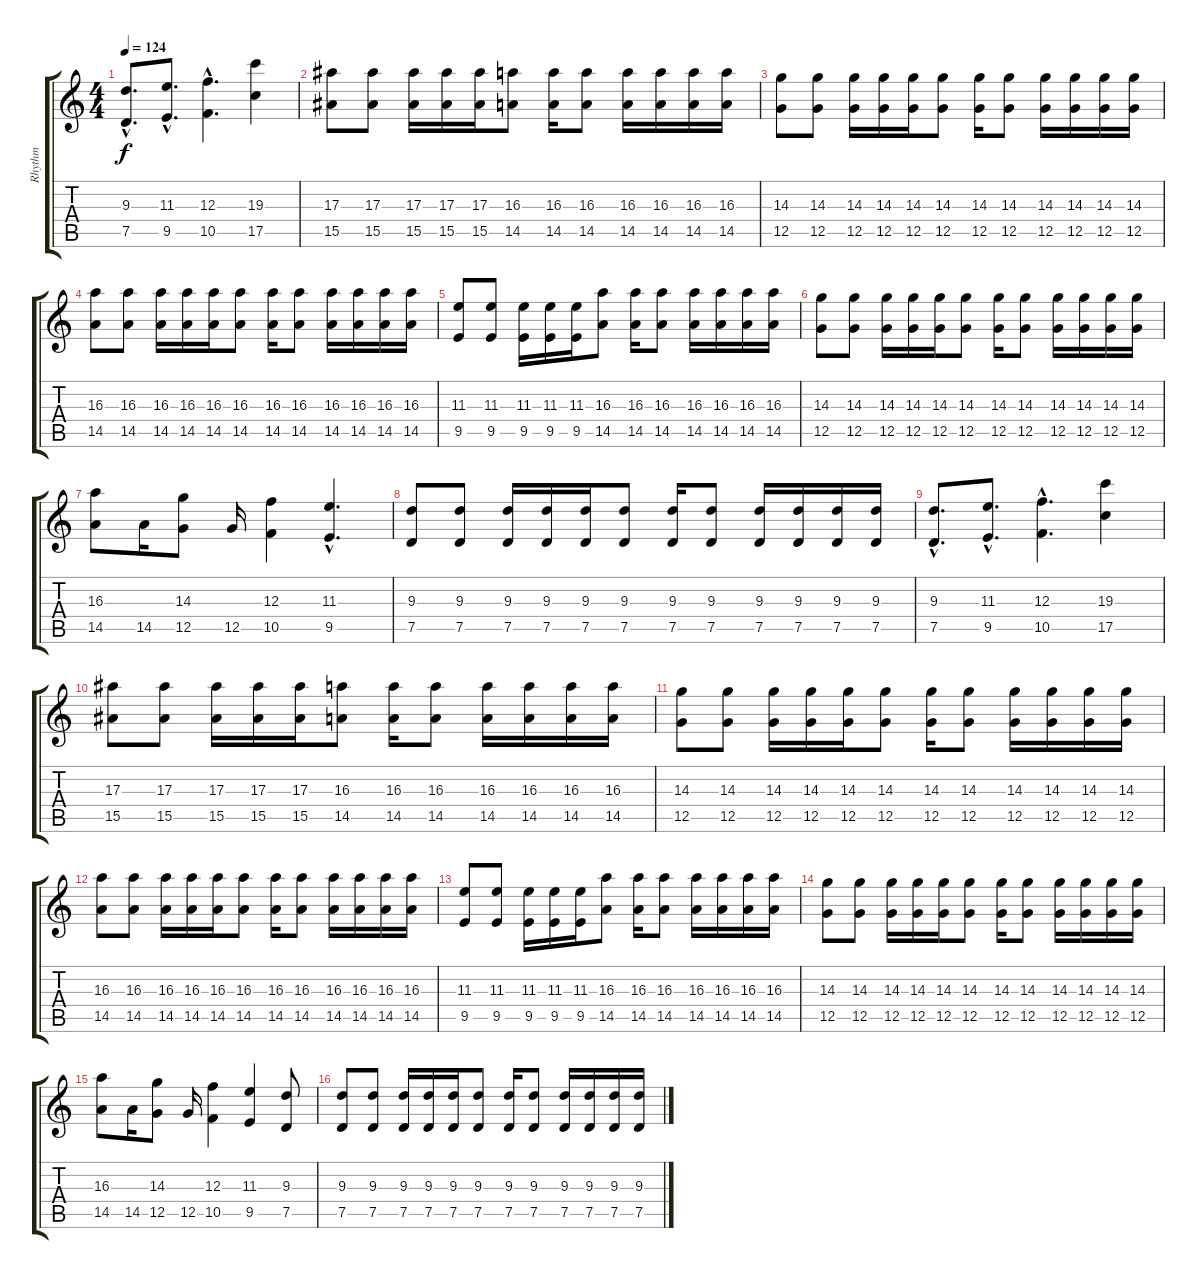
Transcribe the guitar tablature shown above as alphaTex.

\track ("Rhythm " "Rhythm ") {instrument distortionguitar}
\staff {score tabs}
\tuning (D4 A3 F3 C3 G2 D2) {hide}
\ts (4 4)
\tempo 124
\clef g2
\ks c
(9.3{hac} 7.5{hac}).8{d dy f} (11.3{hac} 9.5{hac}).8{d} (12.3{hac} 10.5{hac}).4{d} (19.3 17.5).4 |
(17.3 15.5).8 (17.3 15.5).8 (17.3 15.5).16 (17.3 15.5).16 (17.3 15.5).16 (16.3 14.5).8 (16.3 14.5).16 (16.3 14.5).8 (16.3 14.5).16 (16.3 14.5).16 (16.3 14.5).16 (16.3 14.5).16 |
(14.3 12.5).8 (14.3 12.5).8 (14.3 12.5).16 (14.3 12.5).16 (14.3 12.5).16 (14.3 12.5).8 (14.3 12.5).16 (14.3 12.5).8 (14.3 12.5).16 (14.3 12.5).16 (14.3 12.5).16 (14.3 12.5).16 |
(16.3 14.5).8 (16.3 14.5).8 (16.3 14.5).16 (16.3 14.5).16 (16.3 14.5).16 (16.3 14.5).8 (16.3 14.5).16 (16.3 14.5).8 (16.3 14.5).16 (16.3 14.5).16 (16.3 14.5).16 (16.3 14.5).16 |
(11.3 9.5).8 (11.3 9.5).8 (11.3 9.5).16 (11.3 9.5).16 (11.3 9.5).16 (16.3 14.5).8 (16.3 14.5).16 (16.3 14.5).8 (16.3 14.5).16 (16.3 14.5).16 (16.3 14.5).16 (16.3 14.5).16 |
(14.3 12.5).8 (14.3 12.5).8 (14.3 12.5).16 (14.3 12.5).16 (14.3 12.5).16 (14.3 12.5).8 (14.3 12.5).16 (14.3 12.5).8 (14.3 12.5).16 (14.3 12.5).16 (14.3 12.5).16 (14.3 12.5).16 |
(16.3 14.5).8 14.5.16 (14.3 12.5).8 12.5.16 (12.3 10.5).4 (11.3{hac} 9.5{hac}).4{d} |
(9.3 7.5).8 (9.3 7.5).8 (9.3 7.5).16 (9.3 7.5).16 (9.3 7.5).16 (9.3 7.5).8 (9.3 7.5).16 (9.3 7.5).8 (9.3 7.5).16 (9.3 7.5).16 (9.3 7.5).16 (9.3 7.5).16 |
(9.3{hac} 7.5{hac}).8{d} (11.3{hac} 9.5{hac}).8{d} (12.3{hac} 10.5{hac}).4{d} (19.3 17.5).4 |
(17.3 15.5).8 (17.3 15.5).8 (17.3 15.5).16 (17.3 15.5).16 (17.3 15.5).16 (16.3 14.5).8 (16.3 14.5).16 (16.3 14.5).8 (16.3 14.5).16 (16.3 14.5).16 (16.3 14.5).16 (16.3 14.5).16 |
(14.3 12.5).8 (14.3 12.5).8 (14.3 12.5).16 (14.3 12.5).16 (14.3 12.5).16 (14.3 12.5).8 (14.3 12.5).16 (14.3 12.5).8 (14.3 12.5).16 (14.3 12.5).16 (14.3 12.5).16 (14.3 12.5).16 |
(16.3 14.5).8 (16.3 14.5).8 (16.3 14.5).16 (16.3 14.5).16 (16.3 14.5).16 (16.3 14.5).8 (16.3 14.5).16 (16.3 14.5).8 (16.3 14.5).16 (16.3 14.5).16 (16.3 14.5).16 (16.3 14.5).16 |
(11.3 9.5).8 (11.3 9.5).8 (11.3 9.5).16 (11.3 9.5).16 (11.3 9.5).16 (16.3 14.5).8 (16.3 14.5).16 (16.3 14.5).8 (16.3 14.5).16 (16.3 14.5).16 (16.3 14.5).16 (16.3 14.5).16 |
(14.3 12.5).8 (14.3 12.5).8 (14.3 12.5).16 (14.3 12.5).16 (14.3 12.5).16 (14.3 12.5).8 (14.3 12.5).16 (14.3 12.5).8 (14.3 12.5).16 (14.3 12.5).16 (14.3 12.5).16 (14.3 12.5).16 |
(16.3 14.5).8 14.5.16 (14.3 12.5).8 12.5.16 (12.3 10.5).4 (11.3 9.5).4 (9.3 7.5).8 |
(9.3 7.5).8 (9.3 7.5).8 (9.3 7.5).16 (9.3 7.5).16 (9.3 7.5).16 (9.3 7.5).8 (9.3 7.5).16 (9.3 7.5).8 (9.3 7.5).16 (9.3 7.5).16 (9.3 7.5).16 (9.3 7.5).16
